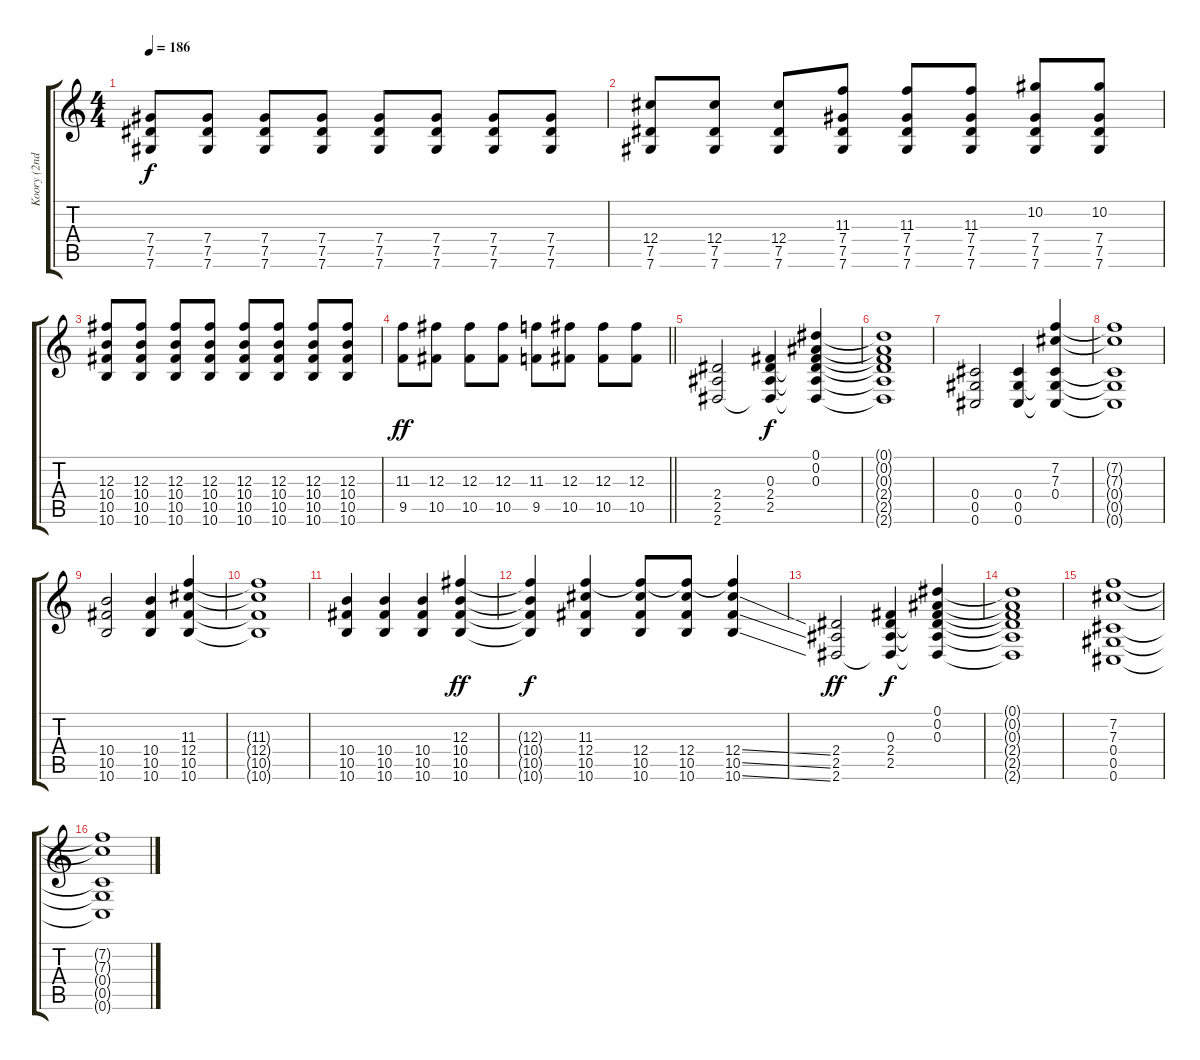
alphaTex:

\track ("Koory (2nd Guitar)" "Koory (2nd") {instrument distortionguitar}
\staff {score tabs}
\tuning (Eb4 Bb3 Gb3 Db3 Ab2 Db2) {hide}
\ts (4 4)
\tempo 186
\clef g2
\ks c
(7.4 7.5 7.6).8{dy f} (7.4 7.5 7.6).8 (7.4 7.5 7.6).8 (7.4 7.5 7.6).8 (7.4 7.5 7.6).8 (7.4 7.5 7.6).8 (7.4 7.5 7.6).8 (7.4 7.5 7.6).8 |
(12.4 7.5 7.6).8 (12.4 7.5 7.6).8 (12.4 7.5 7.6).8 (11.3 7.4 7.5 7.6).8 (11.3 7.4 7.5 7.6).8 (11.3 7.4 7.5 7.6).8 (10.2 7.4 7.5 7.6).8 (10.2 7.4 7.5 7.6).8 |
(12.3 10.4 10.5 10.6).8 (12.3 10.4 10.5 10.6).8 (12.3 10.4 10.5 10.6).8 (12.3 10.4 10.5 10.6).8 (12.3 10.4 10.5 10.6).8 (12.3 10.4 10.5 10.6).8 (12.3 10.4 10.5 10.6).8 (12.3 10.4 10.5 10.6).8 |
\barLineRight lightlight
(11.3 9.5).8{dy ff} (12.3 10.5).8 (12.3 10.5).8 (12.3 10.5).8 (11.3 9.5).8 (12.3 10.5).8 (12.3 10.5).8 (12.3 10.5).8 |
(2.4 2.5 2.6).2 (0.3 2.4 2.5 2.6{t}).4{dy f} (0.1 0.2 0.3 2.4{t} 2.5{t} 2.6{t}).4 |
(0.1{t} 0.2{t} 0.3{t} 2.4{t} 2.5{t} 2.6{t}).1 |
(0.4 0.5 0.6).2 (0.4 0.5 0.6).4 (7.2 7.3 0.4 0.5{t} 0.6{t}).4 |
(7.2{t} 7.3{t} 0.4{t} 0.5{t} 0.6{t}).1 |
(10.4 10.5 10.6).2 (10.4 10.5 10.6).4 (11.3 12.4 10.5 10.6).4 |
(11.3{t} 12.4{t} 10.5{t} 10.6{t}).1 |
(10.4 10.5 10.6).4 (10.4 10.5 10.6).4 (10.4 10.5 10.6).4 (12.3 10.4 10.5 10.6).4{dy ff} |
(12.3{t} 10.4{t} 10.5{t} 10.6{t}).4{dy f} (11.3 12.4 10.5 10.6).4 (11.3{t} 12.4 10.5 10.6).8 (11.3{t} 12.4 10.5 10.6).8 (11.3{t} 12.4{ss} 10.5{ss} 10.6{ss}).4 |
(2.4 2.5 2.6).2{dy ff} (0.3 2.4 2.5 2.6{t}).4{dy f} (0.1 0.2 0.3 2.4{t} 2.5{t} 2.6{t}).4 |
(0.1{t} 0.2{t} 0.3{t} 2.4{t} 2.5{t} 2.6{t}).1 |
(7.2 7.3 0.4 0.5 0.6).1 |
(7.2{t} 7.3{t} 0.4{t} 0.5{t} 0.6{t}).1
